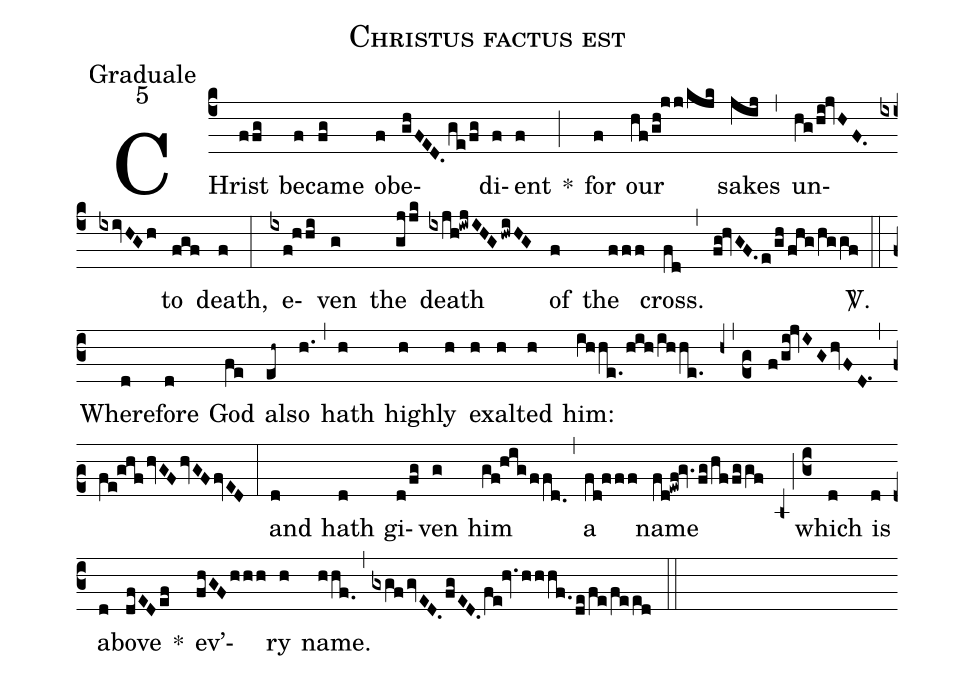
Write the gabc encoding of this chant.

name:Christus factus est;
office-part:Graduale;
mode:5;
%%
(c4) CHrist(ffg) be(f)came(fg) o(f)be(ghFED.0/ge/fg)di(f)ent(f) *(;) for(f) our(hf/gh!jj/kjk) sakes(jij) (,) un(hg/hi!jvHF.0/ixivHGh)to(fgf) death,(f) (:) e(ixf!hhi)ven(g) the(gjjk) death(ixjh!iwjIHG/hwiHG) of(f) the(fff) cross.(fd) (,) (fg!hvGF.0e/gh/fhg/hggf) <sp>V/</sp>.(z0::c3) Where(d)fore(d) God(fe) al(eh~)so(h.) (,) hath(h) high(h)ly(h) ex(h)al(h)ted(h) him:(ihhe./hih/ihhe.) (z0,c2) (f/gi!jvIG/hvFD.1) (,) (fe!ghf/hvGF/hvGF/fvED) (:) and(d) hath(d) gi(d/fg)ven(g) him(gf!hig/ffd.0) (,) a(fd!fff) name(fd!ewf!gv./fg/hffggf) (z0;c3) which(d) is(d) a(d)bove(dfED/ef) *() ev'(fhGF/hhh)ry(h) name.(hhf.0) (,) (gxgf/gvED.0/fgED.0/fe!hv.1hhhf.0/de/fe/feed) (::)
